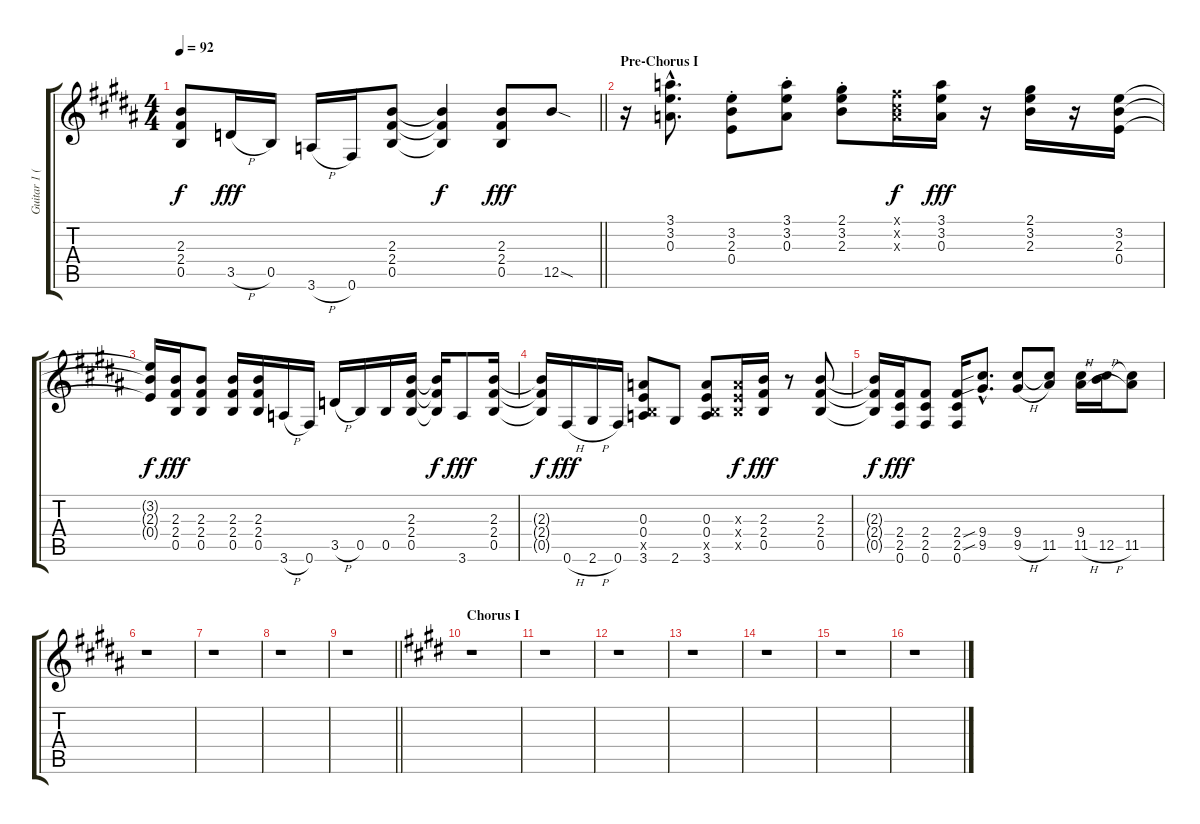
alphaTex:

\track ("Guitar 1 (/w Trans Trem +1)" "Guitar 1 (") {instrument distortionguitar}
\staff {score tabs}
\tuning (Gb4 Db4 A3 E3 B2 Gb2) {hide}
\ts (4 4)
\tempo 92
\clef g2
\barLineRight lightlight
\ks b
(2.3{t} 2.4{t} 0.5{t}).8{dy f} 3.5{h}.16{dy fff} 0.5.16 3.6{h}.16 0.6.16 (2.3 2.4 0.5).8 (2.3{t} 2.4{t} 0.5{t}).4{dy f} (2.3 2.4 0.5).8{dy fff} 12.5{sod}.8 |
\section ("" "Pre-Chorus I")
r.16 (3.1{hac} 3.2{hac} 0.3{hac}).8{d} (3.2{st} 2.3{st} 0.4{st}).8 (3.1{st} 3.2{st} 0.3{st}).8 (2.1{st} 3.2{st} 2.3{st}).8 (0.1{x} 0.2{x} 0.3{x}).16{dy f} (3.1 3.2 0.3).16{dy fff} r.16 (2.1 3.2 2.3).16 r.16 (3.2 2.3 0.4).16 |
(3.2{t} 2.3{t} 0.4{t}).16{dy f} (2.3 2.4 0.5).16{dy fff} (2.3 2.4 0.5).8 (2.3 2.4 0.5).16 (2.3 2.4 0.5).16 3.6{h}.16 0.6.16 3.5{h}.16 0.5.16 0.5.16 (2.3 2.4 0.5).16 (2.3{t} 2.4{t} 0.5{t}).16{dy f} 3.6.8{dy fff} (2.3 2.4 0.5).16 |
(2.3{t} 2.4{t} 0.5{t}).16{dy f} 0.6{h}.16{dy fff} 2.6{h}.16 0.6.16 (0.3 0.4 0.5{x} 3.6).8 2.6.8 (0.3 0.4 0.5{x} 3.6).8 (0.3{x} 0.4{x} 0.5{x}).16{dy f} (2.3 2.4 0.5).16{dy fff} r.8 (2.3 2.4 0.5).8 |
(2.3{t} 2.4{t} 0.5{t}).16{dy f} (2.4 2.5 0.6).16{dy fff} (2.4 2.5 0.6).8 (2.4 2.5 0.6).16 (9.4{sib hac} 9.5{sib hac}).8{d} (9.4 9.5{h}).8 (9.4{t} 11.5).8 (9.4 11.5{h}).16 (9.4{t} 12.5{h}).16 (9.4{t} 11.5).8 |
r.1 |
r.1 |
r.1 |
\barLineRight lightlight
r.1 |
\section ("" "Chorus I")
\ks e
r.1 |
r.1 |
r.1 |
r.1 |
r.1 |
r.1 |
r.1
